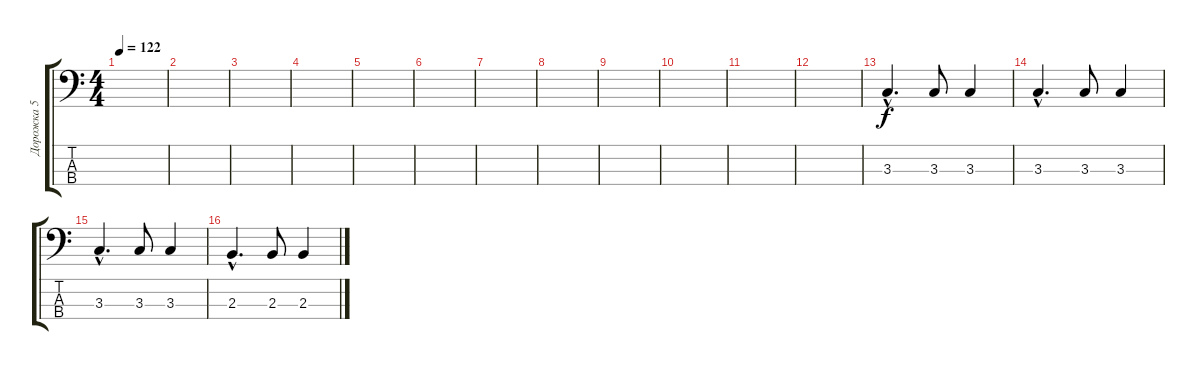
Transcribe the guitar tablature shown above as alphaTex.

\track ("Дорожка 5" "Дорожка 5") {instrument synthbass2}
\staff {score tabs}
\tuning (G2 D2 A1 E1) {hide}
\ts (4 4)
\tempo 122
\clef f4
\ks c
|
|
|
|
|
|
|
|
|
|
|
|
3.3{hac}.4{d} 3.3.8 3.3.4 |
3.3{hac}.4{d} 3.3.8 3.3.4 |
3.3{hac}.4{d} 3.3.8 3.3.4 |
2.3{hac}.4{d} 2.3.8 2.3.4
